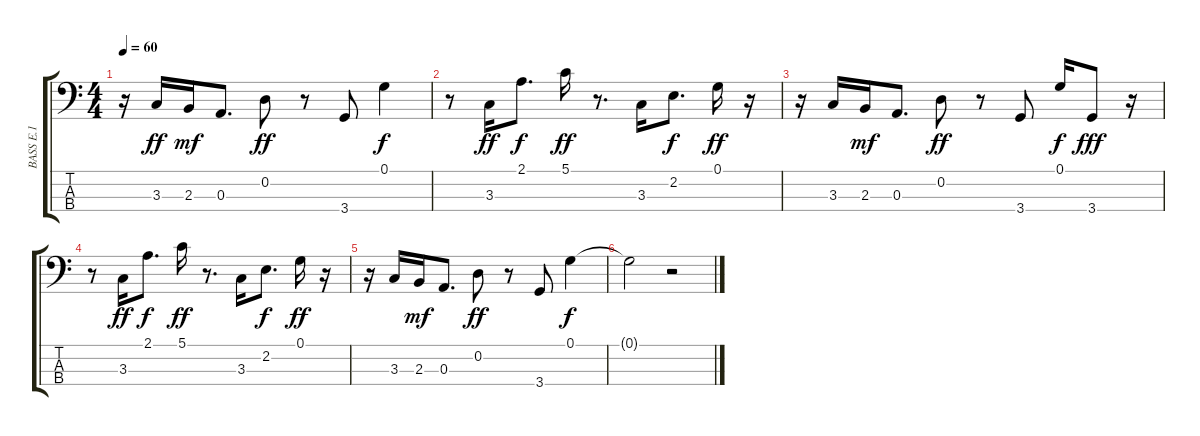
\track ("BASS E.1            " "BASS E.1  ") {instrument acousticbass}
\staff {score tabs}
\tuning (G2 D2 A1 E1) {hide}
\ts (4 4)
\tempo 60
\clef f4
\ks c
r.16{dy ff} 3.3.16 2.3.16{dy mf} 0.3.8{d} 0.2.8{dy ff} r.8 3.4.8 0.1.4{dy f} |
r.8 3.3.16{dy ff} 2.1.8{d dy f} 5.1.16{dy ff} r.8{d} 3.3.16 2.2.8{d dy f} 0.1.16{dy ff} r.16 |
r.16 3.3.16 2.3.16{dy mf} 0.3.8{d} 0.2.8{dy ff} r.8 3.4.8 0.1.16{dy f} 3.4.8{dy fff} r.16 |
r.8 3.3.16{dy ff} 2.1.8{d dy f} 5.1.16{dy ff} r.8{d} 3.3.16 2.2.8{d dy f} 0.1.16{dy ff} r.16 |
r.16 3.3.16 2.3.16{dy mf} 0.3.8{d} 0.2.8{dy ff} r.8 3.4.8 0.1.4{dy f} |
0.1{t}.2 r.2
